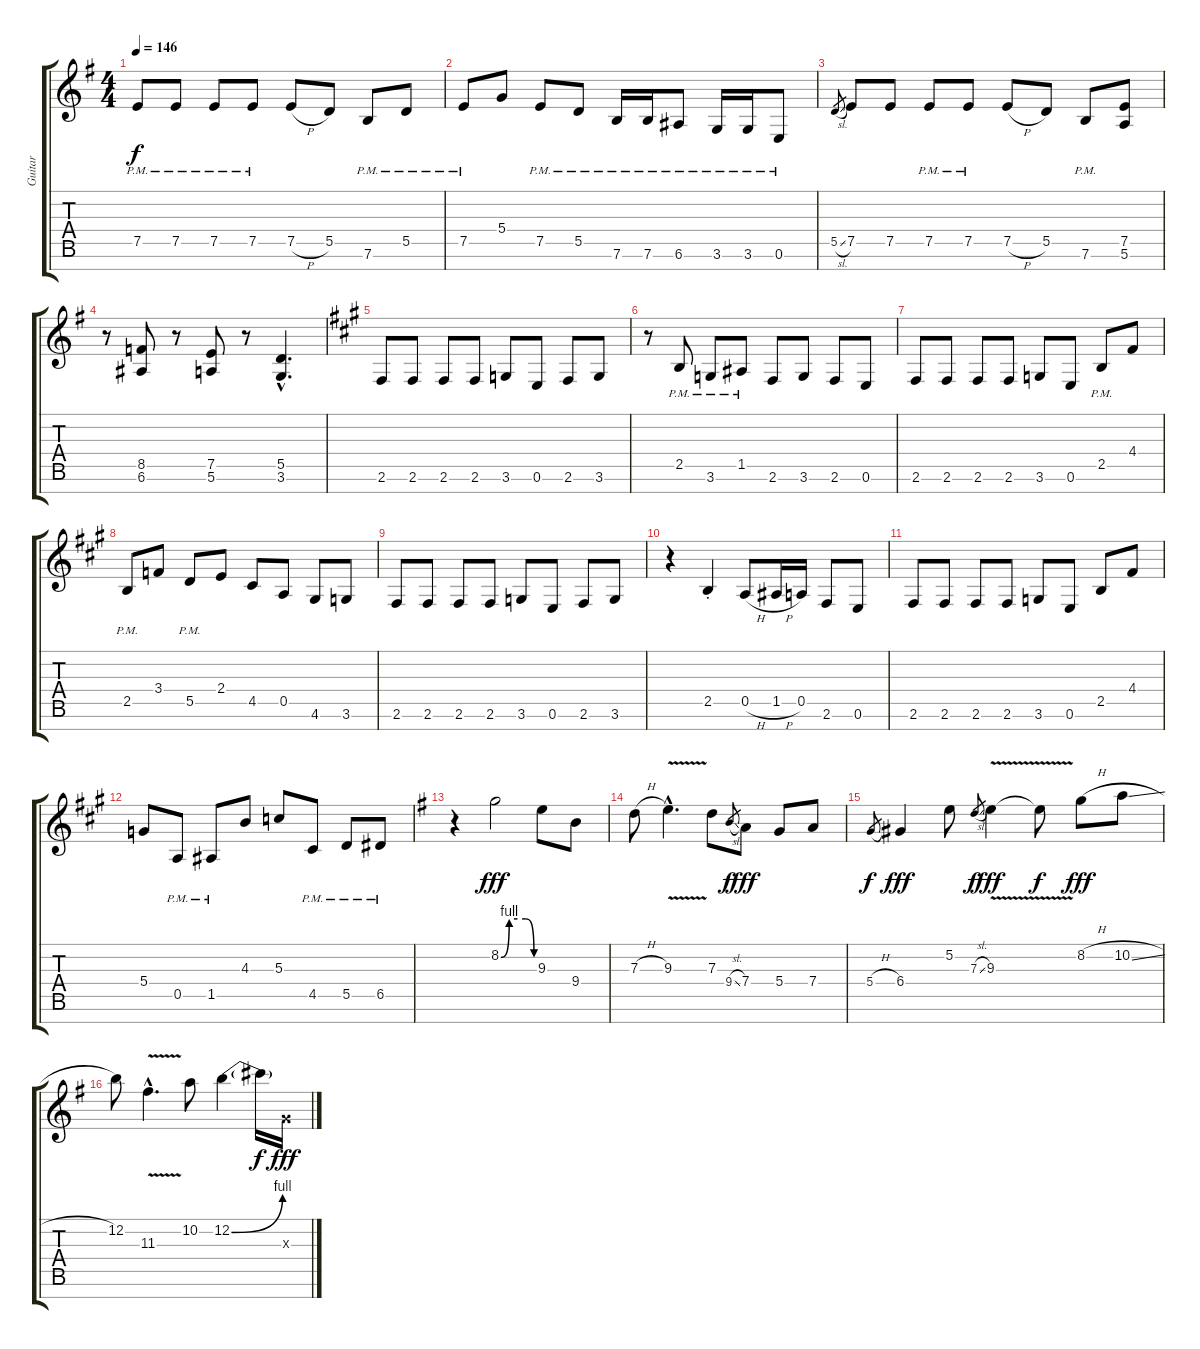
\track ("Guitar" "Guitar") {instrument distortionguitar}
\staff {score tabs}
\tuning (E4 B3 G3 D3 A2 E2 B1) {hide}
\ts (4 4)
\tempo 146
\clef g2
\ks g
7.5{pm}.8{dy f} 7.5{pm}.8 7.5{pm}.8 7.5{pm}.8 7.5{h}.8 5.5.8 7.6{pm}.8 5.5{pm}.8 |
7.5{pm}.8 5.4.8 7.5{pm}.8 5.5{pm}.8 7.6{pm}.16 7.6{pm}.16 6.6{pm}.8 3.6{pm}.16 3.6{pm}.16 0.6{pm}.8 |
5.5{sl}.8{gr} 7.5.8 7.5.8 7.5{pm}.8 7.5{pm}.8 7.5{h}.8 5.5.8 7.6{pm}.8 (7.5 5.6).8 |
r.8 (8.5 6.6).8 r.8 (7.5 5.6).8 r.8 (5.5{hac} 3.6{hac}).4{d} |
\ks a
2.6.8 2.6.8 2.6.8 2.6.8 3.6.8 0.6.8 2.6.8 3.6.8 |
r.8 2.5{pm}.8 3.6{pm}.8 1.5{pm}.8 2.6.8 3.6.8 2.6.8 0.6.8 |
2.6.8 2.6.8 2.6.8 2.6.8 3.6.8 0.6.8 2.5{pm}.8 4.4.8 |
2.5{pm}.8 3.4.8 5.5{pm}.8 2.4.8 4.5.8 0.5.8 4.6.8 3.6.8 |
2.6.8 2.6.8 2.6.8 2.6.8 3.6.8 0.6.8 2.6.8 3.6.8 |
r.4 2.5{st}.4 0.5{h}.8 1.5{h}.16 0.5.16 2.6.8 0.6.8 |
2.6.8 2.6.8 2.6.8 2.6.8 3.6.8 0.6.8 2.5.8 4.4.8 |
5.4.8 0.5{pm}.8 1.5{pm}.8 4.3.8 5.3.8 4.5{pm}.8 5.5{pm}.8 6.5{pm}.8 |
\ks g
r.4 8.2{be (custom 0 0 15 4 30 4 45 4 60 0)}.2{dy fff} 9.3.8 9.4.8 |
7.3{h}.8 9.3{v hac}.4{d} 7.3.8 9.4{sl}.8{gr dy f} 7.4.8{dy fff} 5.4.8 7.4.8 |
5.4{h}.8{gr dy f} 6.4.4{dy fff} 5.2.8 7.3{sl}.8{gr dy f} 9.3{v}.4{dy fff} 9.3{t}.8{dy f} 8.2{h}.8{dy fff} 10.2{sl}.8 |
12.2.8 11.3{v hac}.4{d} 10.2.8 12.2{be (bend 0 0 60 4)}.4 12.2{t}.16{dy f} 0.3{x}.16{dy fff}
